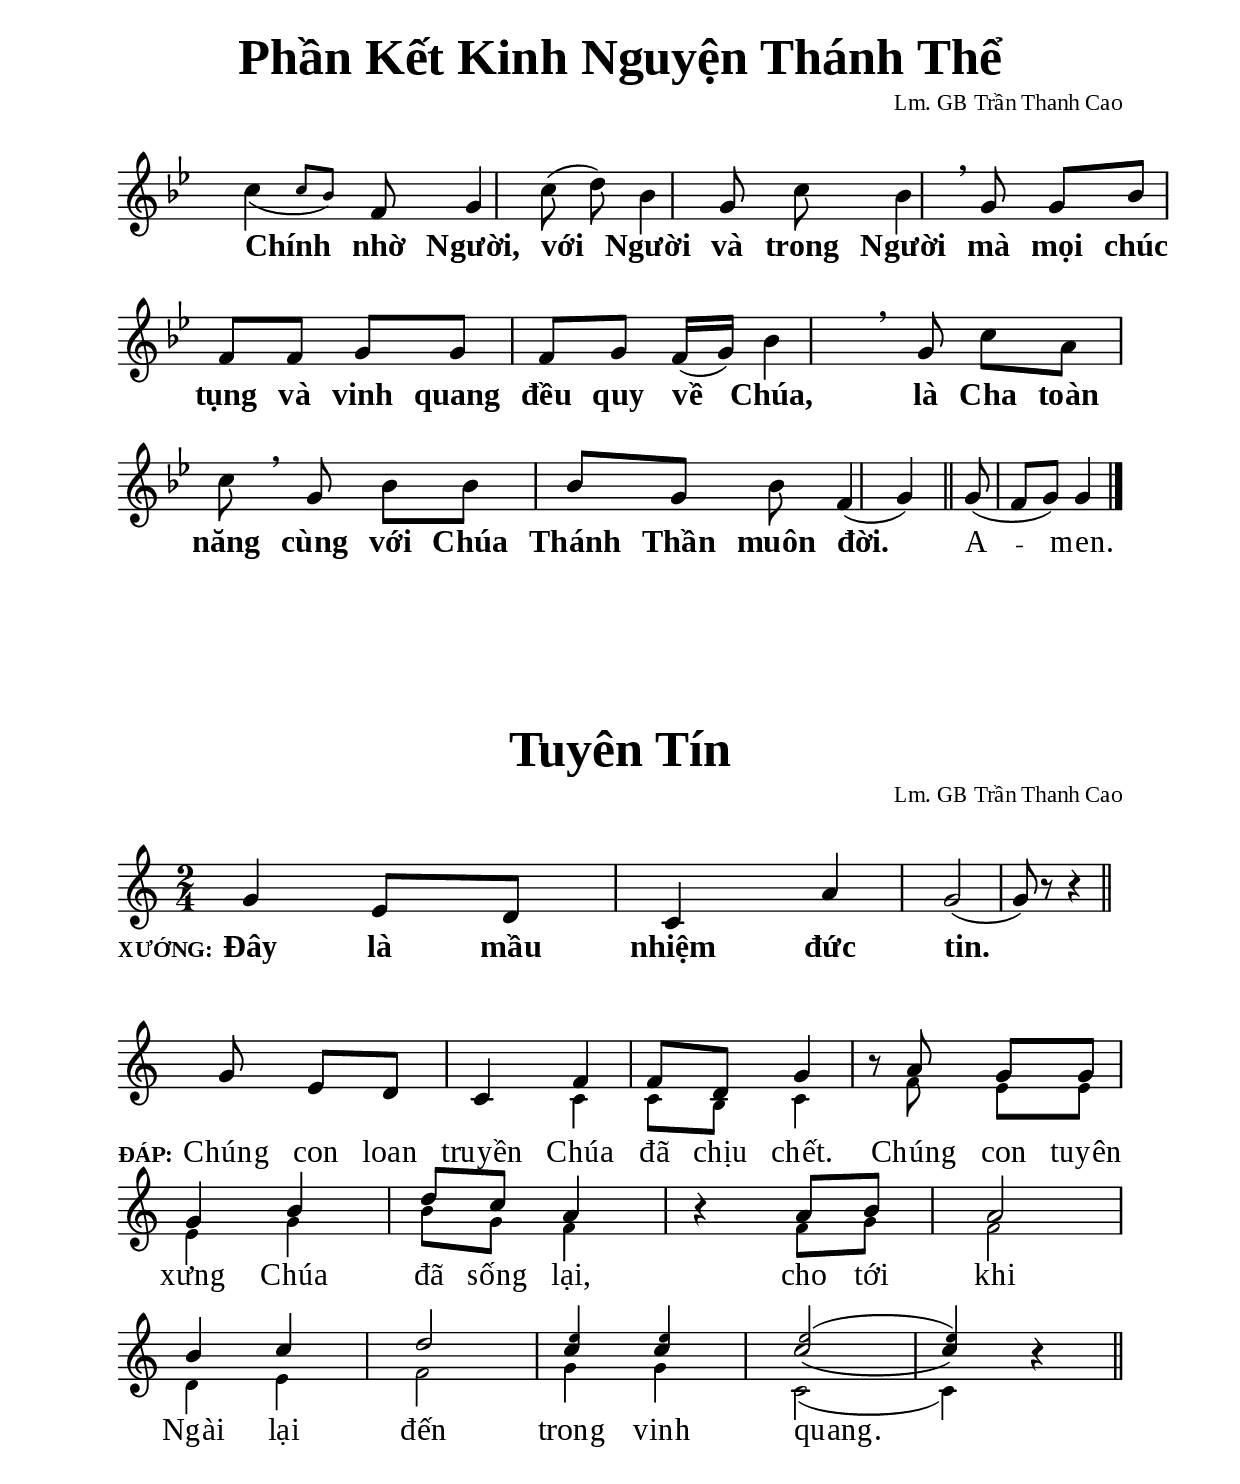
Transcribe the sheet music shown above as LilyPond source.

% Cài đặt chung
\version "2.20.0"
\include "english.ly"

\header {
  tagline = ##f
}

\paper {
  #(set-paper-size "a4")
  top-margin = 10\mm
  bottom-margin = 10\mm
  left-margin = 20\mm
  right-margin = 20\mm
  indent = #0
  #(define fonts
    (make-pango-font-tree
      "Liberation Serif"
      "Liberation Serif"
      "Liberation Serif"
      (/ 20 20)))
  page-count = #1
  print-all-headers = ##t
  
  system-system-spacing = #'((basic-distance . 14))
}

% Nhạc phiên khúc
nhacPhienKhucMotKinhNguyen = \relative c'' {
  \afterGrace c4 _({c8 bf)} f g4 c8 (d) bf4 g8 c bf4 \breathe
  g8 g bf f f g g f g f16 (g) bf4 \breathe
  g8 c a c \breathe
  g bf bf bf g bf f4 (g) \bar "||"
  g8 (f g) g4 \bar "|."
}

% Lời phiên khúc
loiPhienKhucMotKinhNguyen = \lyricmode {
  \override LyricText.font-series = #'bold
  Chính nhờ Người, với Người và trong Người
  mà mọi chúc tụng và vinh quang đều quy về Chúa,
  là Cha toàn năng cùng với Chúa Thánh Thần muôn đời.
  \override LyricText.font-series = #'normal
  A -- men.
}

% Tuyen tin
% Nhạc phiên khúc
nhacPhienKhucMotTuyenTin = \relative c'' {
  g4 e8 d |
  c4 a' |
  g2 ( |
  g8) r r4 \bar "||"
}

% Nhạc điệp khúc
nhacDiepKhucSopTuyenTin = \relative c'' {
  \partial 4. g8 e d |
  c4 f |
  f8 d g4 |
  r8 a g g |
  g4 b |
  d8 c a4 |
  r a8 b |
  a2 |
  b4 c |
  d2 |
  <<
    {
      c4 c |
      c2 ^( |
      c4) r
    }
    {
      \tweak font-size #-2 e4
      \tweak font-size #-2 e |
      \tweak font-size #-2 e2 _( |
      \tweak font-size #-2 e4) r
    }
  >>
  \bar "||"
}

nhacDiepKhucBassTuyenTin = \relative c' {
  \skip 4.
  \skip 4 c4 |
  c8 b c4 |
  r8 f e e |
  e4 g |
  b8 g f4 |
  r f8 g |
  f2 |
  d4 e |
  f2 g4 g |
  c,2 ( |
  c4) r
}

% Lời điệp khúc
loiPhienKhucMotTuyenTin = \lyricmode {
  \set stanza = #"XƯỚNG:"
  Đây là mầu nhiệm đức tin.
}

% Lời phiên khúc
loiDiepKhucTuyenTin = \lyricmode {
  \set stanza = #"ĐÁP:"
  Chúng con loan truyền Chúa đã chịu chết.
  Chúng con tuyên xưng Chúa đã sống lại,
  cho tới khi Ngài lại đến trong vinh quang.
}

\book {
  % Phan Ket Kinh Nguyen Thanh The
  \score {
    \new ChoirStaff <<
      \new Staff = phienKhuc \with {
          \magnifyStaff #(magstep +1)
        }
        <<
        \new Voice = beSop {
          \key bf \major \time 2/4 \nhacPhienKhucMotKinhNguyen
        }
      >>
      \new Lyrics \lyricsto beSop \loiPhienKhucMotKinhNguyen
    >>
    \header {
      title = \markup { \fontsize #3 "Phần Kết Kinh Nguyện Thánh Thể" }
      poet = " "
      composer = "Lm. GB Trần Thanh Cao"
      arranger = " "
    }
    \layout {
      \override Staff.TimeSignature.transparent = ##t
      \override Lyrics.LyricText.font-size = #+3
      \override Lyrics.LyricSpace.minimum-distance = #2.0
      \override Score.BarNumber.break-visibility = ##(#f #f #f)
      \override Score.SpacingSpanner.uniform-stretching = ##t
      \set Score.barAlways = ##t
      \set Score.defaultBarType = ""
    } 
  }

  \markup { \vspace #5 }
  
  % Tuyen Tin
  \score {
    \new ChoirStaff <<
      \new Staff = phienKhuc \with {
          \magnifyStaff #(magstep +1)
        }
        <<
        \new Voice = beSop {
          \key c \major \time 2/4 \nhacPhienKhucMotTuyenTin
        }
      >>
      \new Lyrics \lyricsto beSop \loiPhienKhucMotTuyenTin
    >>
    \header {
      title = \markup { \fontsize #3 "Tuyên Tín" }
      poet = " "
      composer = "Lm. GB Trần Thanh Cao"
      arranger = " "
    }
    \layout {
      \override Lyrics.LyricText.font-series = #'bold
      \override Lyrics.LyricText.font-size = #+3
      \override Lyrics.LyricSpace.minimum-distance = #8.5
      \override Score.BarNumber.break-visibility = ##(#f #f #f)
      \override Score.SpacingSpanner.uniform-stretching = ##t
    } 
  }
  \score {
    \new ChoirStaff <<
      \new Staff = diepKhuc \with {
          \consists "Merge_rests_engraver"
          \magnifyStaff #(magstep +1)
        }
        <<
        \new Voice = beSop {
          \voiceOne \key c \major \time 2/4 \nhacDiepKhucSopTuyenTin
        }
        \new Voice = beBas {
          \override NoteHead.font-size = #-2
          \voiceTwo \key c \major \time 2/4 \nhacDiepKhucBassTuyenTin
        }
      >>
      \new Lyrics \lyricsto beSop \loiDiepKhucTuyenTin
    >>
    \layout {
      \override Staff.TimeSignature.transparent = ##t
      \override Lyrics.LyricText.font-size = #+3
      \override Lyrics.LyricSpace.minimum-distance = #2.2
      \override Score.BarNumber.break-visibility = ##(#f #f #f)
      \override Score.SpacingSpanner.uniform-stretching = ##t
    }
  }
}
